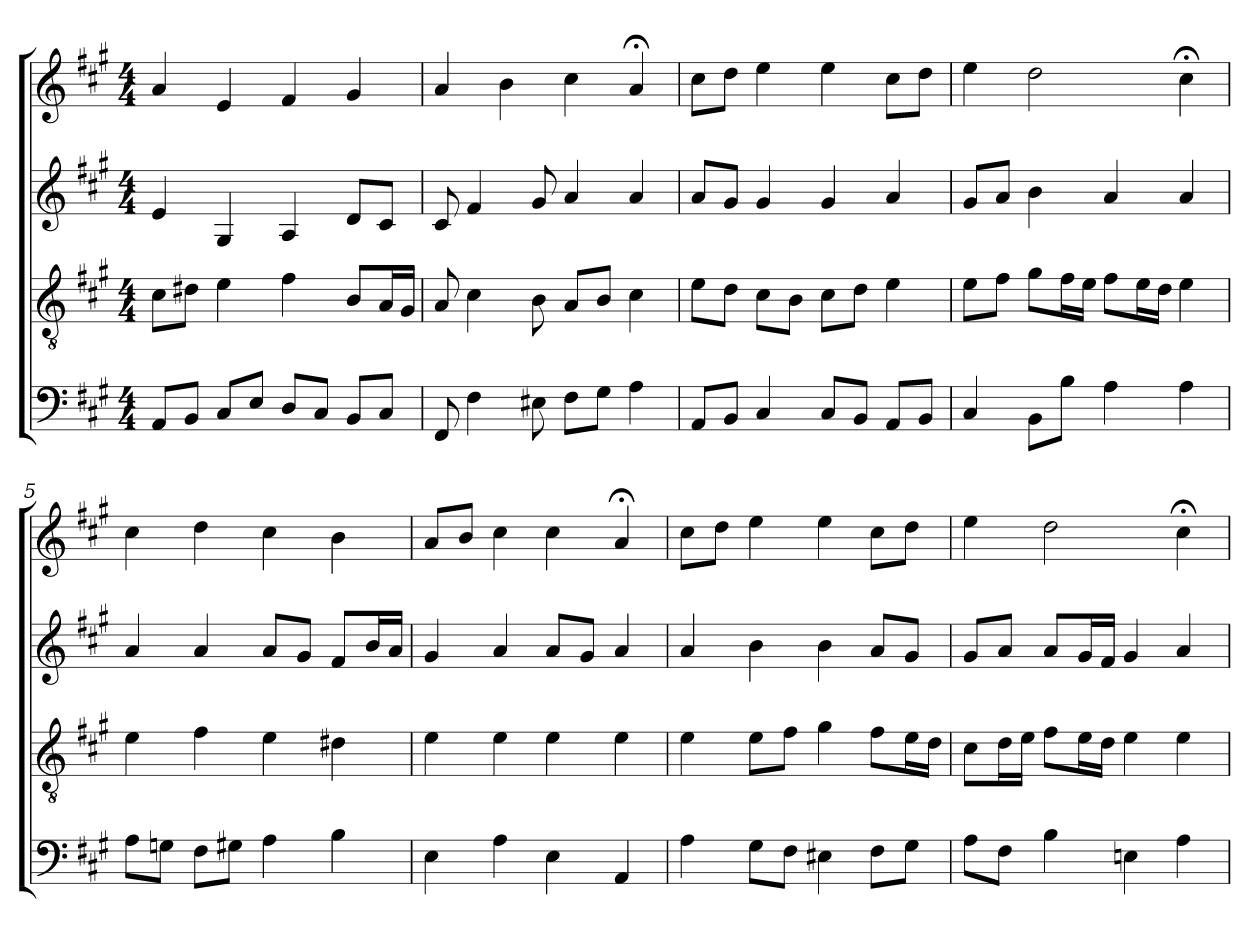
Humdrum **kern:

**kern	**kern	**kern	**kern
*part4	*part3	*part2	*part1
*staff4	*staff3	*staff2	*staff1
*clefF4	*clefGv2	*clefG2	*clefG2
*k[f#c#g#]	*k[f#c#g#]	*k[f#c#g#]	*k[f#c#g#]
*M4/4	*M4/4	*M4/4	*M4/4
=1	=1	=1	=1
8AA/L	8c#\L	4e/	4a/
8BB/J	8d#X\J	.	.
8C#/L	4e\	4G#/	4e/
8E/J	.	.	.
8D/L	4f#\	4A/	4f#/
8C#/J	.	.	.
8BB/L	8B/L	8d/L	4g#/
8C#/J	16A/L	8c#/J	.
.	16G#/JJ	.	.
=2	=2	=2	=2
8FF#/	8A/	8c#/	4a/
4F#\	4c#\	4f#/	.
.	.	.	4b\
8E#X\	8B\	8g#/	.
8F#\L	8A/L	4a/	4cc#\
8G#\J	8B/J	.	.
4A\	4c#\	4a/	4a;/
=3	=3	=3	=3
8AA/L	8e\L	8a/L	8cc#\L
8BB/J	8d\J	8g#/J	8dd\J
4C#/	8c#\L	4g#/	4ee\
.	8B\J	.	.
8C#/L	8c#\L	4g#/	4ee\
8BB/J	8d\J	.	.
8AA/L	4e\	4a/	8cc#\L
8BB/J	.	.	8dd\J
=4	=4	=4	=4
4C#/	8e\L	8g#/L	4ee\
.	8f#\J	8a/J	.
8BB\L	8g#\L	4b\	2dd\
8B\J	16f#\L	.	.
.	16e\JJ	.	.
4A\	8f#\L	4a/	.
.	16e\L	.	.
.	16d\JJ	.	.
4A\	4e\	4a/	4cc#;\
=5	=5	=5	=5
8A\L	4e\	4a/	4cc#\
8Gn\J	.	.	.
8F#\L	4f#\	4a/	4dd\
8G#X\J	.	.	.
4A\	4e\	8a/L	4cc#\
.	.	8g#/J	.
4B\	4d#X\	8f#/L	4b\
.	.	16b/L	.
.	.	16a/JJ	.
!!LO:LB:g=z
=6	=6	=6	=6
4E\	4e\	4g#/	8a/L
.	.	.	8b/J
4A\	4e\	4a/	4cc#\
4E\	4e\	8a/L	4cc#\
.	.	8g#/J	.
4AA/	4e\	4a/	4a;/
=7	=7	=7	=7
4A\	4e\	4a/	8cc#\L
.	.	.	8dd\J
8G#\L	8e\L	4b\	4ee\
8F#\J	8f#\J	.	.
4E#X\	4g#\	4b\	4ee\
8F#\L	8f#\L	8a/L	8cc#\L
8G#\J	16e\L	8g#/J	8dd\J
.	16d\JJ	.	.
=8	=8	=8	=8
8A\L	8c#\L	8g#/L	4ee\
8F#\J	16d\L	8a/J	.
.	16e\JJ	.	.
4B\	8f#\L	8a/L	2dd\
.	16e\L	16g#/L	.
.	16d\JJ	16f#/JJ	.
4En\	4e\	4g#/	.
4A\	4e\	4a/	4cc#;\
=	=	=	=
*-	*-	*-	*-
